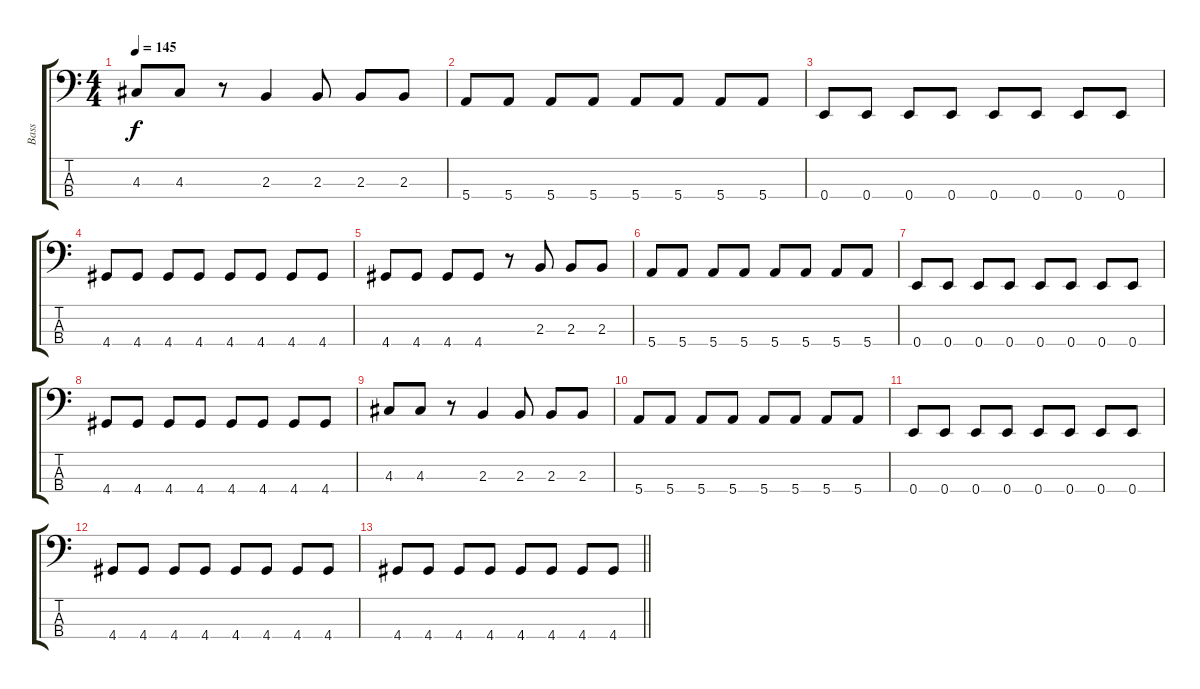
\track ("Bass" "Bass") {instrument electricbassfinger}
\staff {score tabs}
\tuning (G2 D2 A1 E1) {hide}
\ts (4 4)
\tempo 145
\clef f4
\ks c
4.3.8{dy f} 4.3.8 r.8 2.3.4 2.3.8 2.3.8 2.3.8 |
5.4.8 5.4.8 5.4.8 5.4.8 5.4.8 5.4.8 5.4.8 5.4.8 |
0.4.8 0.4.8 0.4.8 0.4.8 0.4.8 0.4.8 0.4.8 0.4.8 |
4.4.8 4.4.8 4.4.8 4.4.8 4.4.8 4.4.8 4.4.8 4.4.8 |
4.4.8 4.4.8 4.4.8 4.4.8 r.8 2.3.8 2.3.8 2.3.8 |
5.4.8 5.4.8 5.4.8 5.4.8 5.4.8 5.4.8 5.4.8 5.4.8 |
0.4.8 0.4.8 0.4.8 0.4.8 0.4.8 0.4.8 0.4.8 0.4.8 |
4.4.8 4.4.8 4.4.8 4.4.8 4.4.8 4.4.8 4.4.8 4.4.8 |
4.3.8 4.3.8 r.8 2.3.4 2.3.8 2.3.8 2.3.8 |
5.4.8 5.4.8 5.4.8 5.4.8 5.4.8 5.4.8 5.4.8 5.4.8 |
0.4.8 0.4.8 0.4.8 0.4.8 0.4.8 0.4.8 0.4.8 0.4.8 |
4.4.8 4.4.8 4.4.8 4.4.8 4.4.8 4.4.8 4.4.8 4.4.8 |
\barLineRight lightlight
4.4.8 4.4.8 4.4.8 4.4.8 4.4.8 4.4.8 4.4.8 4.4.8
